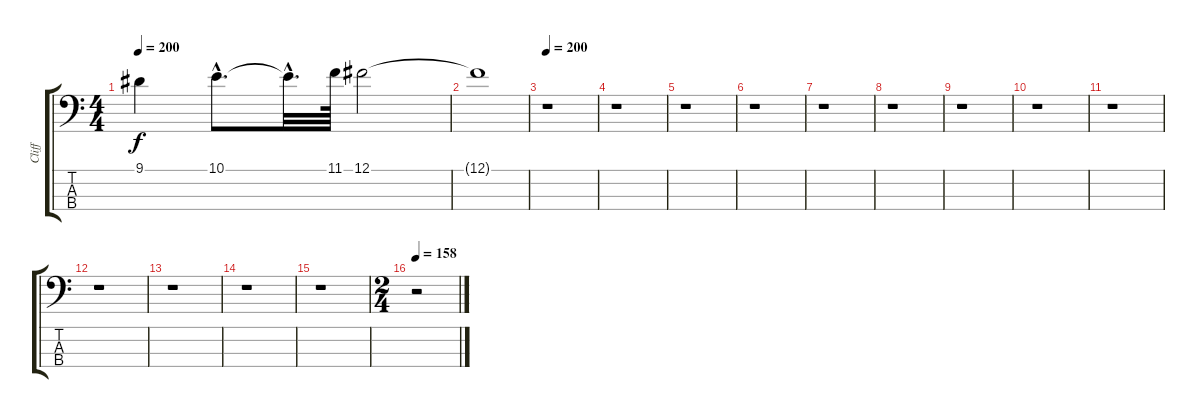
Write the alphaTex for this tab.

\track ("Cliff" "Cliff") {instrument electricbasspick}
\staff {score tabs}
\tuning (Gb2 Db2 Ab1 Eb1) {hide}
\ts (4 4)
\tempo 200
\clef f4
\ks c
9.1.4{dy f} 10.1{hac}.8{d} 10.1{hac t}.32{d} 11.1.64 12.1.2 |
12.1{t}.1 |
\tempo 200
r.1 |
r.1 |
r.1 |
r.1 |
r.1 |
r.1 |
r.1 |
r.1 |
r.1 |
r.1 |
r.1 |
r.1 |
r.1 |
\ts (2 4)
\tempo 158
r.2
